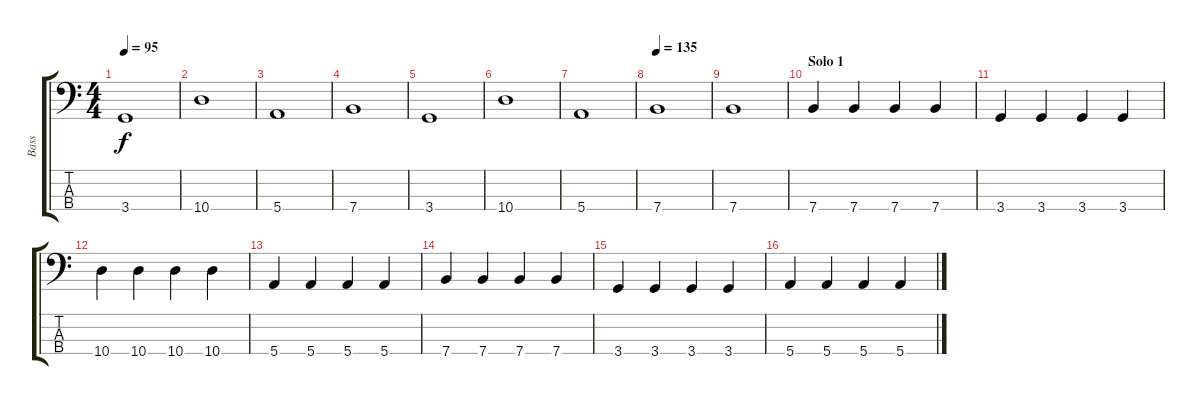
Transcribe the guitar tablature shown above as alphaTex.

\track ("Bass" "Bass") {instrument electricbasspick}
\staff {score tabs}
\tuning (G2 D2 A1 E1) {hide}
\ts (4 4)
\tempo 95
\clef f4
\ks c
3.4.1{dy f} |
10.4.1 |
5.4.1 |
7.4.1{volume 15} |
3.4.1 |
10.4.1 |
5.4.1 |
\tempo 135
7.4.1 |
7.4.1 |
\section ("" "Solo 1")
7.4.4 7.4.4 7.4.4 7.4.4 |
3.4.4 3.4.4 3.4.4 3.4.4 |
10.4.4 10.4.4 10.4.4 10.4.4 |
5.4.4 5.4.4 5.4.4 5.4.4 |
7.4.4 7.4.4 7.4.4 7.4.4 |
3.4.4 3.4.4 3.4.4 3.4.4 |
5.4.4 5.4.4 5.4.4 5.4.4
